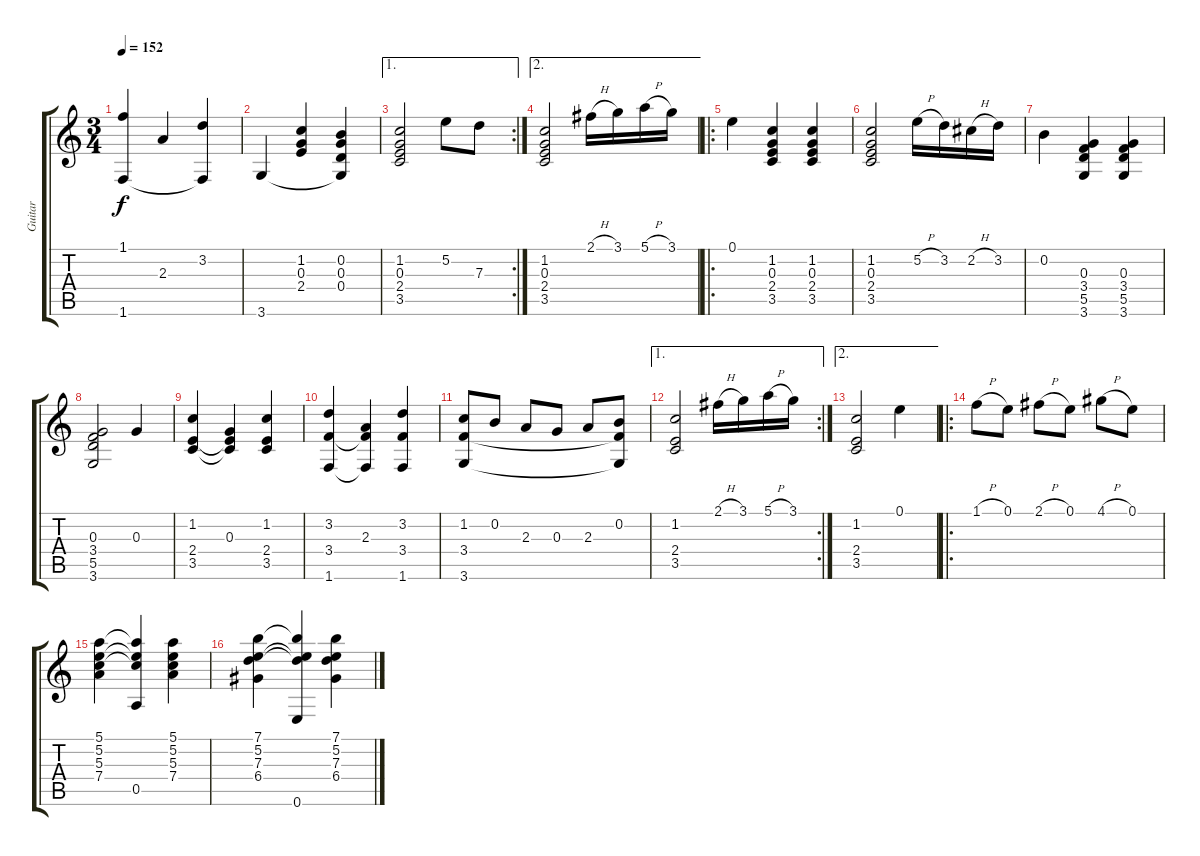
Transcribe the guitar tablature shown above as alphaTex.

\track ("Guitar" "Guitar") {instrument acousticguitarnylon}
\staff {score tabs}
\tuning (E4 B3 G3 D3 A2 E2) {hide}
\ts (3 4)
\tempo 152
\clef g2
\ks c
(1.1 1.6).4{dy f} 2.3.4 (3.2 1.6{t}).4 |
3.6.4 (1.2 0.3 2.4).4 (0.2 0.3 0.4 3.6{t}).4 |
\ae 1
\rc 2
(1.2 0.3 2.4 3.5).2 5.2.8 7.3.8 |
\ae 2
(1.2 0.3 2.4 3.5).2 2.1{h}.16 3.1.16 5.1{h}.16 3.1.16 |
\ro
0.1.4 (1.2 0.3 2.4 3.5).4 (1.2 0.3 2.4 3.5).4 |
(1.2 0.3 2.4 3.5).2 5.2{h}.16 3.2.16 2.2{h}.16 3.2.16 |
0.2.4 (0.3 3.4 5.5 3.6).4 (0.3 3.4 5.5 3.6).4 |
(0.3 3.4 5.5 3.6).2 0.3.4 |
(1.2 2.4 3.5).4 (0.3 2.4{t} 3.5{t}).4 (1.2 2.4 3.5).4 |
(3.2 3.4 1.6).4 (2.3 3.4{t} 1.6{t}).4 (3.2 3.4 1.6).4 |
(1.2 3.4 3.6).8 0.2.8 2.3.8 0.3.8 2.3.8 (0.2 3.4{t} 3.6{t}).8 |
\ae 1
\rc 2
(1.2 2.4 3.5).2 2.1{h}.16 3.1.16 5.1{h}.16 3.1.16 |
\ae 2
(1.2 2.4 3.5).2 0.1.4 |
\ro
1.1{h}.8 0.1.8 2.1{h}.8 0.1.8 4.1{h}.8 0.1.8 |
(5.1 5.2 5.3 7.4).4 (5.1{t} 5.2{t} 5.3{t} 0.5).4 (5.1 5.2 5.3 7.4).4 |
(7.1 5.2 7.3 6.4).4 (7.1{t} 5.2{t} 7.3{t} 0.6).4 (7.1 5.2 7.3 6.4).4
